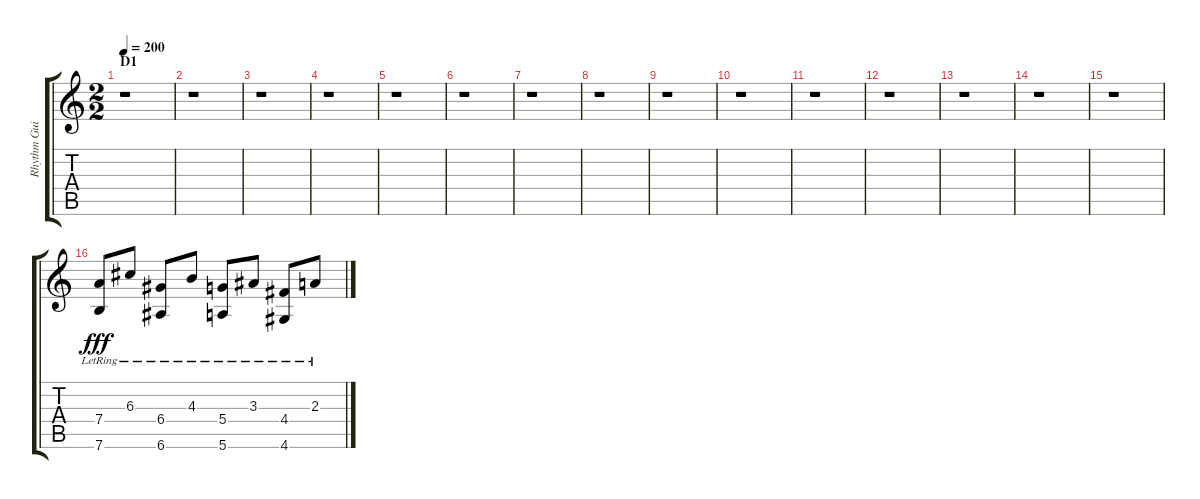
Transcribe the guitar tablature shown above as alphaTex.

\track ("Rhythm Guitar 2" "Rhythm Gui") {instrument electricguitarclean}
\staff {score tabs}
\tuning (E4 B3 G3 D3 A2 E2) {hide}
\ts (2 2)
\section ("" "D1")
\tempo 200
\clef g2
\ks c
r.1{dy fff} |
r.1 |
r.1 |
r.1 |
r.1 |
r.1 |
r.1 |
r.1 |
r.1 |
r.1 |
r.1 |
r.1 |
r.1 |
r.1 |
r.1 |
(7.4{lr} 7.6{lr}).8 6.3{lr}.8 (6.4{lr} 6.6{lr}).8 4.3{lr}.8 (5.4{lr} 5.6{lr}).8 3.3{lr}.8 (4.4{lr} 4.6{lr}).8 2.3{lr}.8
